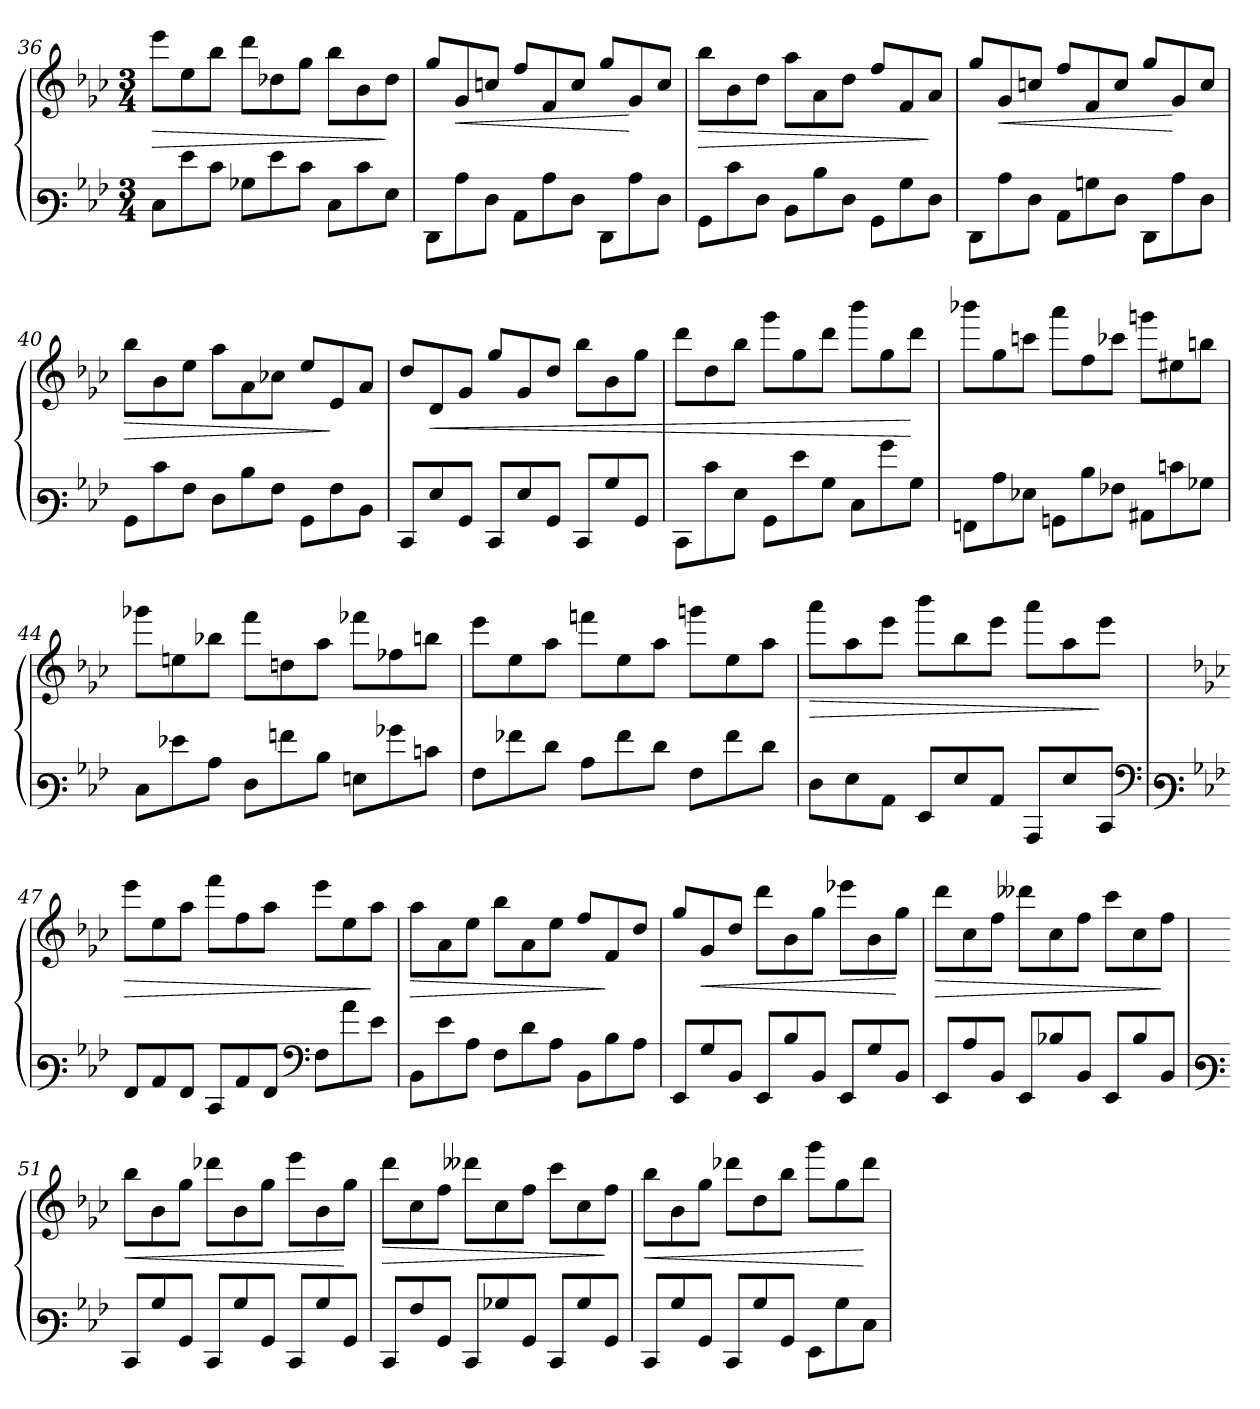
**kern	**kern	**dynam
*part1	*part1	*part1
*staff2	*staff1	*staff1/2
*clefF3	*clefG3	*
*k[b-e-a-]	*k[b-e-a-]	*
*M3/4	*M3/4	*
=36	=36	=36
!	!	!LO:HP:b
8E-\L	8ccc\L	>
8g\	8cc\	.
8e-\J	8gg\J	.
8B-X\L	8bb-\L	.
8g\	8b-X\	.
8e-\J	8ee-\J	.
8E-\L	8gg\L	.
8e-\	8g\	.
8G\J	8b-\J	]
=37	=37	=37
8FF\L	8ee-/L	.
!	!	!LO:HP:b
8c\	8e-/	<
8F\J	8an/J	.
8C\L	8dd/L	.
8c\	8d/	.
8F\J	8a/J	.
8FF\L	8ee-/L	.
8c\	8e-/	[
8F\J	8a/J	.
!!LO:LB:g=z
=38	=38	=38
!	!	!LO:HP:b
8BB-\L	8gg\L	>
8e-\	8g\	.
8F\J	8b-\J	.
8D\L	8ff\L	.
8d\	8f\	.
8F\J	8b-\J	.
8BB-\L	8dd/L	.
8B-\	8d/	.
8F\J	8f/J	]
=39	=39	=39
8FF\L	8ee-/L	.
!	!	!LO:HP:b
8c\	8e-/	<
8F\J	8an/J	.
8C\L	8dd/L	.
8Bn\	8d/	.
8F\J	8a/J	.
8FF\L	8ee-/L	.
8c\	8e-/	[
8F\J	8a/J	.
=40	=40	=40
!	!	!LO:HP:b
8BB-\L	8gg\L	>
8e-\	8g\	.
8A-\J	8cc\J	.
8F\L	8ff\L	.
8d\	8f\	.
8A-\J	8a-X\J	.
8BB-\L	8cc/L	.
8A-\	8c/	]
8D\J	8f/J	.
=41	=41	=41
8EE-/L	8b-/L	.
!	!	!LO:HP:b
8G/	8B-/	<
8BB-/J	8e-/J	.
8EE-/L	8ee-/L	.
8G/	8e-/	.
8BB-/J	8b-/J	.
8EE-/L	8gg\L	.
8B-/	8g\	.
8BB-/J	8ee-\J	.
=42	=42	=42
8EE-\L	8bb-\L	.
8e-\	8b-\	.
8G\J	8gg\J	.
8BB-\L	8eee-\L	.
8g\	8ee-\	.
8B-\J	8bb-\J	.
8E-\L	8ggg\L	.
8b-\	8ee-\	.
8B-\J	8bb-\J	[
!!LO:LB:g=z
=43	=43	=43
8AAn\L	8ggg-X\L	.
8c\	8ee-\	.
8G-X\J	8aan\J	.
8BBn\L	8fff\L	.
8d\	8dd\	.
8A-X\J	8aa-X\J	.
8C#X\L	8eeen\L	.
8en\	8cc#X\	.
8B-X\J	8ggn\J	.
=44	=44	=44
8E-\L	8eee-X\L	.
8g-X\	8ccn\	.
8c\J	8gg-X\J	.
8F\L	8ddd\L	.
8an\	8bn\	.
8d\J	8ff\J	.
8Gn\L	8ddd-X\L	.
8b-X\	8dd-X\	.
8en\J	8ggn\J	.
=45	=45	=45
8A-\L	8ccc\L	.
8a-X\	8cc\	.
8f\J	8ff\J	.
8c\L	8dddn\L	.
8a-\	8cc\	.
8f\J	8ff\J	.
8A-\L	8eeen\L	.
8a-\	8cc\	.
8f\J	8ff\J	.
=46	=46	=46
!	!	!LO:HP:b
8F\L	8fff\L	>
8G\	8ff\	.
8C\J	8ccc\J	.
8GG/L	8ggg\L	.
8G/	8gg\	.
8C/J	8ccc\J	.
8CC/L	8fff\L	.
8G/	8ff\	.
8EE-/J	8ccc\J	]
*clefF4	*	*
!!LO:PB:g=z
=47	=47	=47
*clefF3	*	*
*k[b-e-a-]	*k[b-e-a-]	*
!	!	!LO:HP:b
8AA-/L	8ccc\L	>
8C/	8cc\	.
8AA-/J	8ff\J	.
8EE-/L	8ddd\L	.
8C/	8dd\	.
8AA-/J	8ff\J	.
*clefF4	*	*
8F\L	8ccc\L	.
8a-\	8cc\	.
8e-\J	8ff\J	]
=48	=48	=48
!	!	!LO:HP:b
8BB-\L	8ff\L	>
8e-\	8f\	.
8A-\J	8cc\J	.
8F\L	8gg\L	.
8d\	8f\	.
8A-\J	8cc\J	.
8BB-\L	8dd/L	.
8B-\	8d/	]
8A-\J	8b-/J	.
=49	=49	=49
8EE-/L	8ee-/L	.
!	!	!LO:HP:b
8G/	8e-/	<
8BB-/J	8b-/J	.
8EE-/L	8bb-\L	.
8B-/	8g\	.
8BB-/J	8ee-\J	.
8EE-/L	8ccc-X\L	.
8G/	8g\	.
8BB-/J	8ee-\J	[
=50	=50	=50
!	!	!LO:HP:b
8EE-/L	8bb-\L	>
8A-/	8a-\	.
8BB-/J	8dd\J	.
8EE-/L	8bb--X\L	.
8B-X/	8a-\	.
8BB-/J	8dd\J	.
8EE-/L	8aa-\L	.
8B-/	8a-\	.
8BB-/J	8dd\J	]
!!LO:LB:g=z
=51	=51	=51
*clefF3	*	*
!	!	!LO:HP:b
8EE-/L	8gg\L	<
8B-/	8g\	.
8BB-/J	8ee-\J	.
8EE-/L	8bb-X\L	.
8B-/	8g\	.
8BB-/J	8ee-\J	.
8EE-/L	8ccc\L	.
8B-/	8g\	.
8BB-/J	8ee-\J	[
=52	=52	=52
!	!	!LO:HP:b
8EE-/L	8bb-\L	>
8A-/	8a-\	.
8BB-/J	8dd\J	.
8EE-/L	8bb--X\L	.
8B-X/	8a-\	.
8BB-/J	8dd\J	.
8EE-/L	8aa-\L	.
8B-/	8a-\	.
8BB-/J	8dd\J	]
=53	=53	=53
!	!	!LO:HP:b
8EE-/L	8gg\L	<
8B-/	8g\	.
8BB-/J	8ee-\J	.
8EE-/L	8bb-X\L	.
8B-/	8b-\	.
8BB-/J	8gg\J	.
8GG\L	8eee-\L	.
8B-\	8ee-\	.
8E-\J	8bb-\J	[
=	=	=
*-	*-	*-
